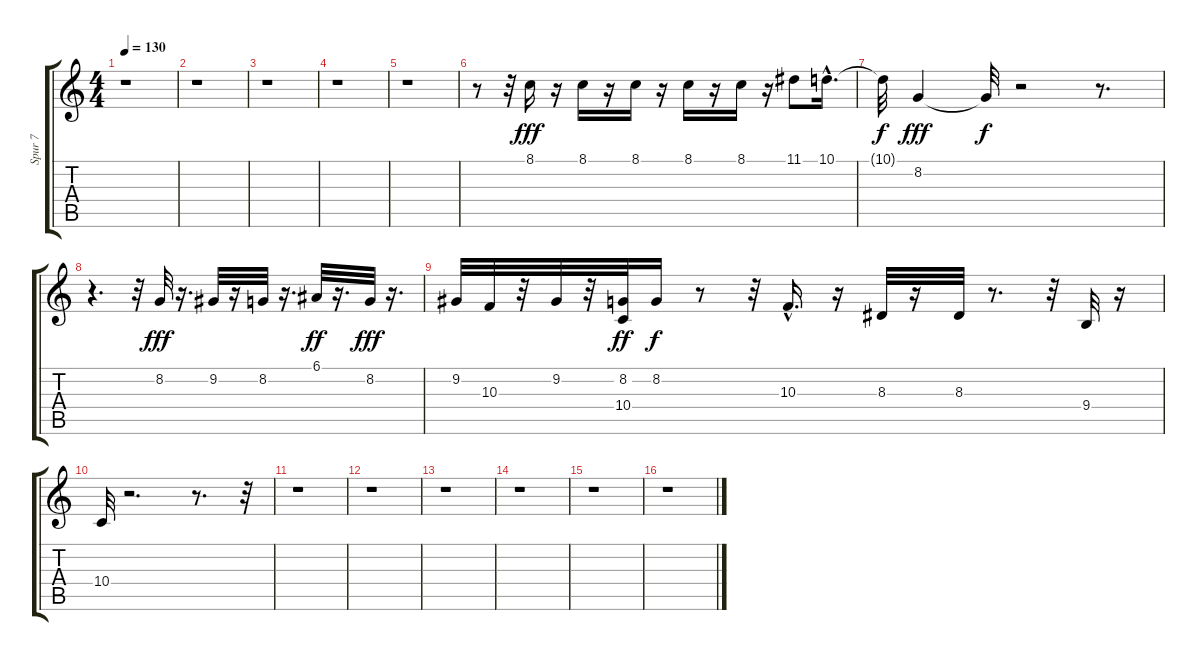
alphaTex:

\track ("Spur 7" "Spur 7") {instrument marimba}
\staff {score tabs}
\tuning (E4 B3 G3 D3 A2 E2) {hide}
\ts (4 4)
\tempo 130
\clef g2
\ks c
r.1{dy fff instrument marimba} |
r.1 |
r.1 |
r.1 |
r.1 |
r.8 r.32 8.1.16{balance 16 instrument marimba} r.16 8.1.16 r.16 8.1.16 r.16 8.1.16 r.16 8.1.16 r.16 11.1.8 10.1{hac}.16{d} |
10.1{t}.32{dy f} 8.2.4{dy fff} 8.2{t}.32{dy f} r.2 r.8{d} |
r.4{d} r.32 8.2.32{dy fff} r.16{d} 9.2.32 r.16 8.2.32 r.16{d} 6.1.32{dy ff} r.16{d} 8.2.32{dy fff} r.16{d} |
9.2.32 10.3.32 r.32 9.2.32 r.32 (8.2 10.4).32{dy ff} 8.2.16{dy f} r.8 r.32 10.3{hac}.16{d} r.16 8.3.32 r.16 8.3.32 r.8{d} r.32 9.4.32 r.16 |
10.4.32 r.2{d} r.8{d} r.32 |
r.1 |
r.1 |
r.1 |
r.1 |
r.1 |
r.1
